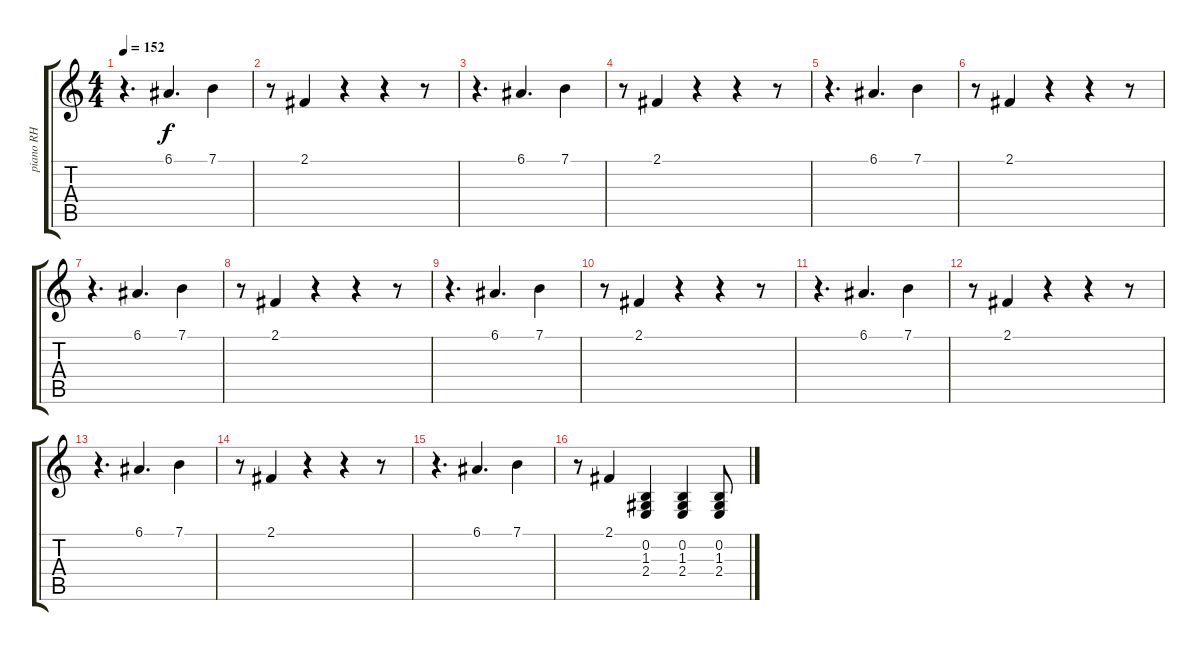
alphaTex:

\track ("piano RH" "piano RH") {instrument acousticgrandpiano}
\staff {score tabs}
\tuning (E4 B3 G3 D3 A2 E2) {hide}
\ts (4 4)
\tempo 152
\clef g2
\ks c
r.4{d dy f} 6.1.4{d} 7.1.4 |
r.8 2.1.4 r.4 r.4 r.8 |
r.4{d} 6.1.4{d} 7.1.4 |
r.8 2.1.4 r.4 r.4 r.8 |
r.4{d} 6.1.4{d} 7.1.4 |
r.8 2.1.4 r.4 r.4 r.8 |
r.4{d} 6.1.4{d} 7.1.4 |
r.8 2.1.4 r.4 r.4 r.8 |
r.4{d} 6.1.4{d} 7.1.4 |
r.8 2.1.4 r.4 r.4 r.8 |
r.4{d} 6.1.4{d} 7.1.4 |
r.8 2.1.4 r.4 r.4 r.8 |
r.4{d} 6.1.4{d} 7.1.4 |
r.8 2.1.4 r.4 r.4 r.8 |
r.4{d} 6.1.4{d} 7.1.4 |
r.8 2.1.4 (0.2 1.3 2.4).4 (0.2 1.3 2.4).4 (0.2 1.3 2.4).8
